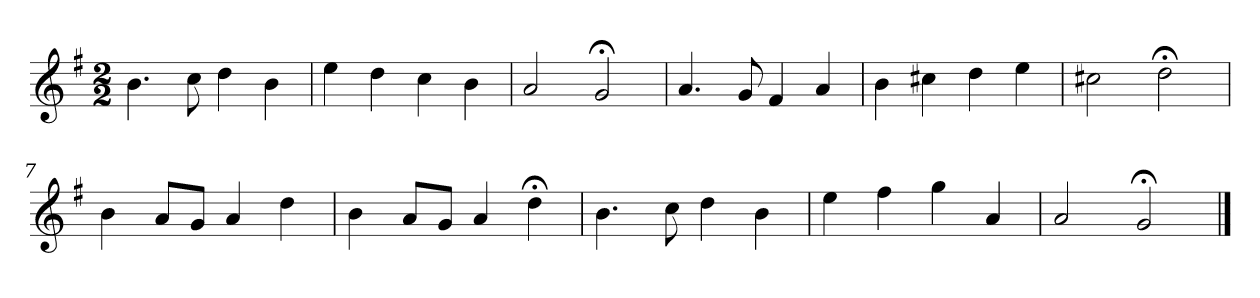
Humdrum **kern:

**kern
*part1
*staff1
*k[f#]
*G:
*M2/2
*MM120
=1
4.b
8cc
4dd
4b
=2
4ee
4dd
4cc
4b
=3
2a
2g;<
=4
4.a
8g
4f#
4a
=5
4b
4cc#X
4dd
4ee
=6
2cc#X
2dd;<
=7
4b
8aL
8gJ
4a
4dd
=8
4b
8aL
8gJ
4a
4dd;<
=9
4.b
8cc
4dd
4b
=10
4ee
4ff#
4gg
4a
=11
2a
2g;<
==
*-
